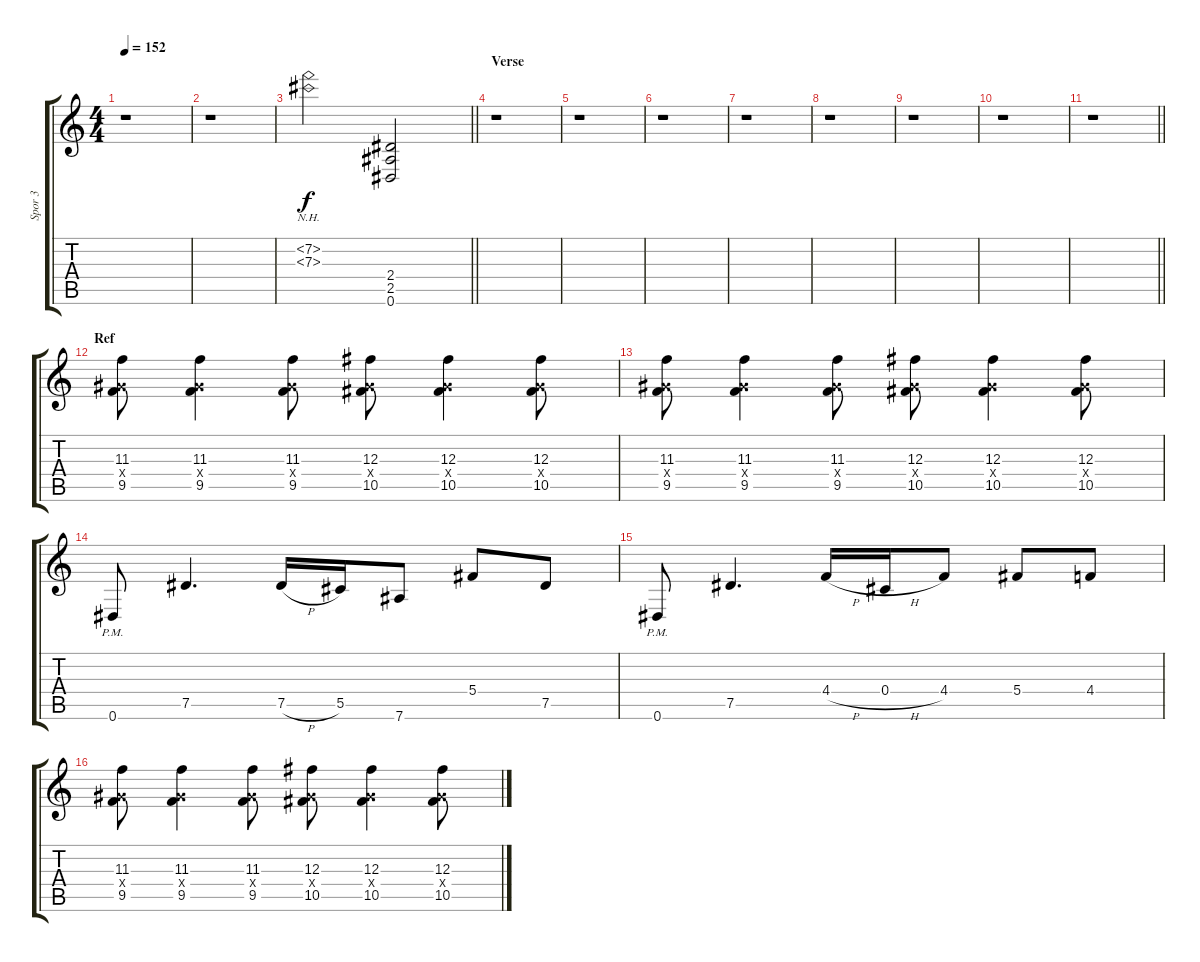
\track ("Spor 3" "Spor 3") {instrument distortionguitar}
\staff {score tabs}
\tuning (Eb4 Bb3 Gb3 Db3 Ab2 Eb2) {hide}
\ts (4 4)
\tempo 152
\clef g2
\ks c
r.1{dy f} |
r.1 |
\barLineRight lightlight
(7.2{nh} 7.3{nh}).2{volume 4} (2.4 2.5 0.6).2{volume 13} |
\section ("" "Verse")
r.1 |
r.1 |
r.1 |
r.1 |
r.1 |
r.1 |
r.1 |
\barLineRight lightlight
r.1 |
\section ("" "Ref")
(11.3 7.4{x} 9.5).8{volume 6} (11.3 7.4{x} 9.5).4 (11.3 7.4{x} 9.5).8 (12.3 7.4{x} 10.5).8 (12.3 7.4{x} 10.5).4 (12.3 7.4{x} 10.5).8 |
(11.3 7.4{x} 9.5).8 (11.3 7.4{x} 9.5).4 (11.3 7.4{x} 9.5).8 (12.3 7.4{x} 10.5).8 (12.3 7.4{x} 10.5).4 (12.3 7.4{x} 10.5).8 |
0.6{pm}.8 7.5.4{d} 7.5{h}.16 5.5.16 7.6.8 5.4.8 7.5.8 |
0.6{pm}.8 7.5.4{d} 4.4{h}.16 0.4{h}.16 4.4.8 5.4.8 4.4.8 |
(11.3 7.4{x} 9.5).8 (11.3 7.4{x} 9.5).4 (11.3 7.4{x} 9.5).8 (12.3 7.4{x} 10.5).8 (12.3 7.4{x} 10.5).4 (12.3 7.4{x} 10.5).8
